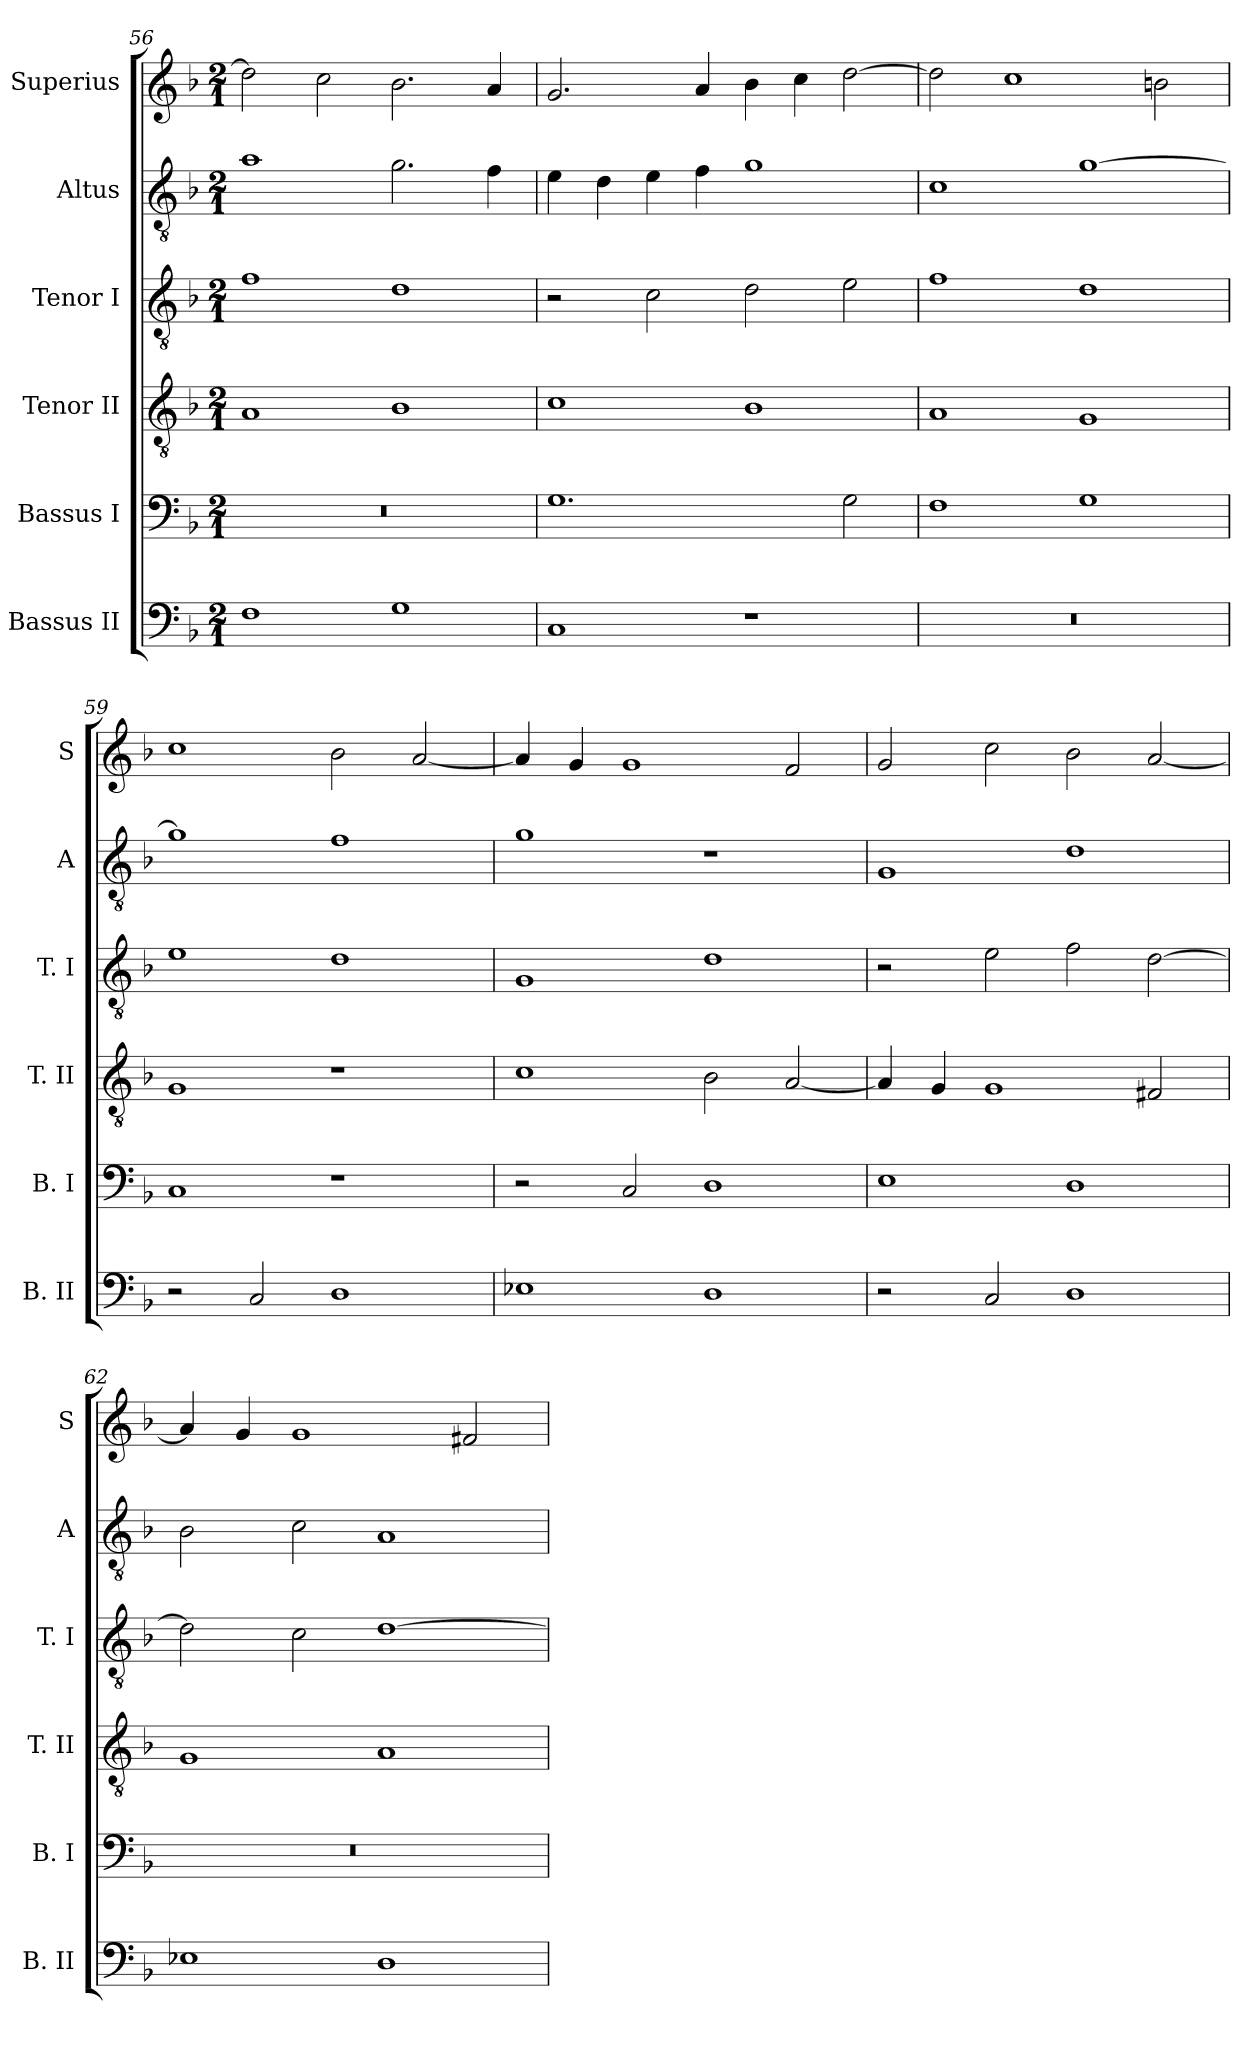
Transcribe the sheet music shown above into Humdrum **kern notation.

**kern	**kern	**kern	**kern	**kern	**kern
*part6	*part5	*part4	*part3	*part2	*part1
*staff6	*staff5	*staff4	*staff3	*staff2	*staff1
*I"Bassus II	*I"Bassus I	*I"Tenor II	*I"Tenor I	*I"Altus	*I"Superius
*I'B. II	*I'B. I	*I'T. II	*I'T. I	*I'A	*I'S
*clefF4	*clefF4	*clefGv2	*clefGv2	*clefGv2	*clefG2
*k[b-]	*k[b-]	*k[b-]	*k[b-]	*k[b-]	*k[b-]
*F:	*F:	*F:	*F:	*F:	*F:
*M2/1	*M2/1	*M2/1	*M2/1	*M2/1	*M2/1
=56	=56	=56	=56	=56	=56
1F	0r	1A	1f	1a	2dd]
.	.	.	.	.	2cc
1G	.	1B-	1d	2.g	2.b-
.	.	.	.	4f	4a
=57	=57	=57	=57	=57	=57
1C	1.G	1c	2r	4e	2.g
.	.	.	.	4d	.
.	.	.	2c	4e	.
.	.	.	.	4f	4a
1r	.	1B-	2d	1g	4b-
.	.	.	.	.	4cc
.	2G	.	2e	.	[2dd
=58	=58	=58	=58	=58	=58
0r	1F	1A	1f	1c	2dd]
.	.	.	.	.	1cc
.	1G	1G	1d	[1g	.
.	.	.	.	.	2bn
=59	=59	=59	=59	=59	=59
2r	1C	1G	1e	1g]	1cc
2C	.	.	.	.	.
1D	1r	1r	1d	1f	2b-
.	.	.	.	.	[2a
=60	=60	=60	=60	=60	=60
1E-X	2r	1c	1G	1g	4a]
.	.	.	.	.	4g
.	2C	.	.	.	1g
1D	1D	2B-	1d	1r	.
.	.	[2A	.	.	2f
=61	=61	=61	=61	=61	=61
2r	1E	4A]	2r	1G	2g
.	.	4G	.	.	.
2C	.	1G	2e	.	2cc
1D	1D	.	2f	1d	2b-
.	.	2F#X	[2d	.	[2a
=62	=62	=62	=62	=62	=62
1E-X	0r	1G	2d]	2B-	4a]
.	.	.	.	.	4g
.	.	.	2c	2c	1g
1D	.	1A	[1d	1A	.
.	.	.	.	.	2f#X
=	=	=	=	=	=
*-	*-	*-	*-	*-	*-
